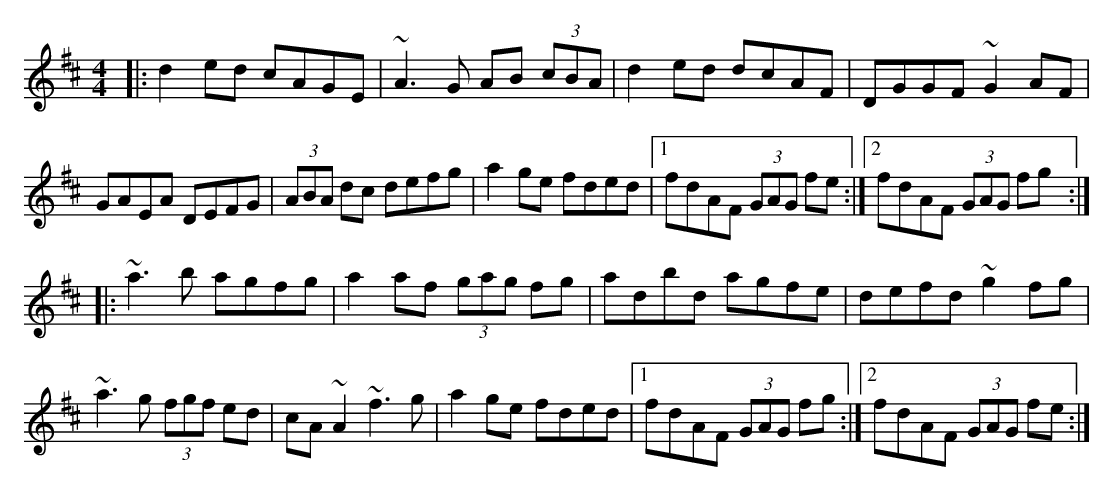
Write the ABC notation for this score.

X:1
M:4/4
K:D
|:d2ed cAGE|~A3G AB (3cBA|d2ed dcAF|DGGF ~G2AF|
GAEA DEFG|(3ABA dc defg|a2ge fded|1 fdAF (3GAG fe:|2 fdAF (3GAG fg:|
|:~a3b agfg|a2af (3gag fg|adbd agfe|defd ~g2fg|
~a3g (3fgf ed|cA~A2 ~f3g|a2ge fded|1 fdAF (3GAG fg:|2 fdAF (3GAG fe:|
